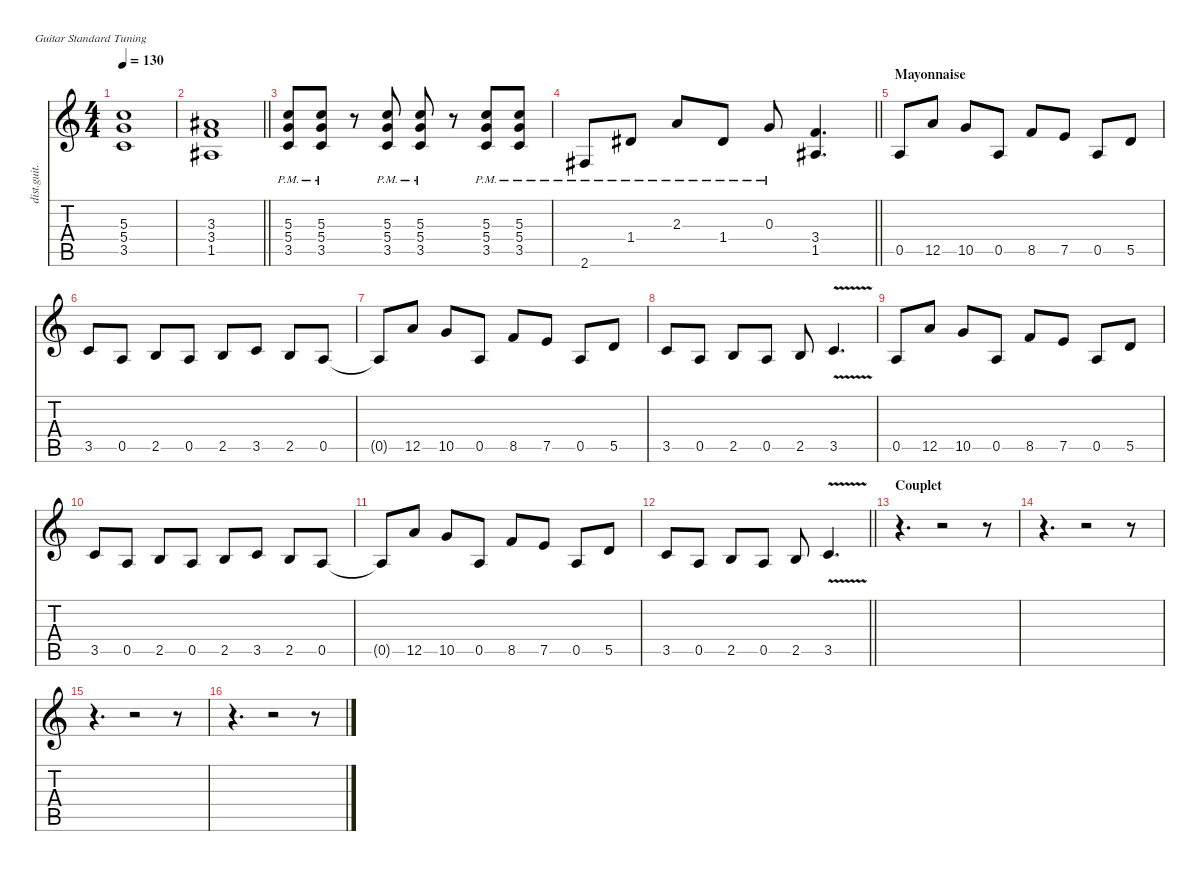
\defaultSystemsLayout 4
\hideDynamics
\bracketExtendMode nobrackets
\otherSystemsTrackNameOrientation horizontal
\track ("Hichem" "dist.guit.") {instrument distortionguitar}
\staff {score tabs}
\tuning (E4 B3 G3 D3 A2 E2)
\ts (4 4)
\tempo 130
\clef g2
\ks c
(5.3 5.4 3.5).1{dy f beam Up} |
\barLineRight lightlight
(3.3{acc #} 3.4 1.5{acc #}).1{beam Up} |
(5.3{pm} 5.4{pm} 3.5{pm}).8{beam Up} (5.3{pm} 5.4{pm} 3.5{pm}).8{beam Up} r.8{beam Up} (5.3{pm} 5.4{pm} 3.5{pm}).8{beam Up} (5.3{pm} 5.4{pm} 3.5{pm}).8{beam Up} r.8{beam Up} (5.3{pm} 5.4{pm} 3.5{pm}).8{beam Up} (5.3{pm} 5.4{pm} 3.5{pm}).8{beam Up} |
\barLineRight lightlight
2.6{pm acc #}.8{beam Up} 1.4{pm acc #}.8{beam Up} 2.3{pm}.8{beam Up} 1.4{pm acc #}.8{beam Up} 0.3{pm}.8{beam Up} (3.4 1.5{acc #}).4{d beam Up} |
\section ("" "Mayonnaise")
0.5.8{beam Up} 12.5.8{beam Up} 10.5.8{beam Up} 0.5.8{beam Up} 8.5.8{beam Up} 7.5.8{beam Up} 0.5.8{beam Up} 5.5.8{beam Up} |
3.5.8{beam Up} 0.5.8{beam Up} 2.5.8{beam Up} 0.5.8{beam Up} 2.5.8{beam Up} 3.5.8{beam Up} 2.5.8{beam Up} 0.5.8{beam Up} |
0.5{t}.8{beam Up} 12.5.8{beam Up} 10.5.8{beam Up} 0.5.8{beam Up} 8.5.8{beam Up} 7.5.8{beam Up} 0.5.8{beam Up} 5.5.8{beam Up} |
3.5.8{beam Up} 0.5.8{beam Up} 2.5.8{beam Up} 0.5.8{beam Up} 2.5.8{beam Up} 3.5{v}.4{d beam Up} |
0.5.8{beam Up} 12.5.8{beam Up} 10.5.8{beam Up} 0.5.8{beam Up} 8.5.8{beam Up} 7.5.8{beam Up} 0.5.8{beam Up} 5.5.8{beam Up} |
3.5.8{beam Up} 0.5.8{beam Up} 2.5.8{beam Up} 0.5.8{beam Up} 2.5.8{beam Up} 3.5.8{beam Up} 2.5.8{beam Up} 0.5.8{beam Up} |
0.5{t}.8{beam Up} 12.5.8{beam Up} 10.5.8{beam Up} 0.5.8{beam Up} 8.5.8{beam Up} 7.5.8{beam Up} 0.5.8{beam Up} 5.5.8{beam Up} |
\barLineRight lightlight
3.5.8{beam Up} 0.5.8{beam Up} 2.5.8{beam Up} 0.5.8{beam Up} 2.5.8{beam Up} 3.5{v}.4{d beam Up} |
\section ("" "Couplet")
r.4{d beam Down} r.2{beam Down} r.8{beam Down} |
r.4{d beam Down} r.2{beam Down} r.8{beam Down} |
r.4{d beam Down} r.2{beam Down} r.8{beam Down} |
r.4{d beam Down} r.2{beam Down} r.8{beam Down}
